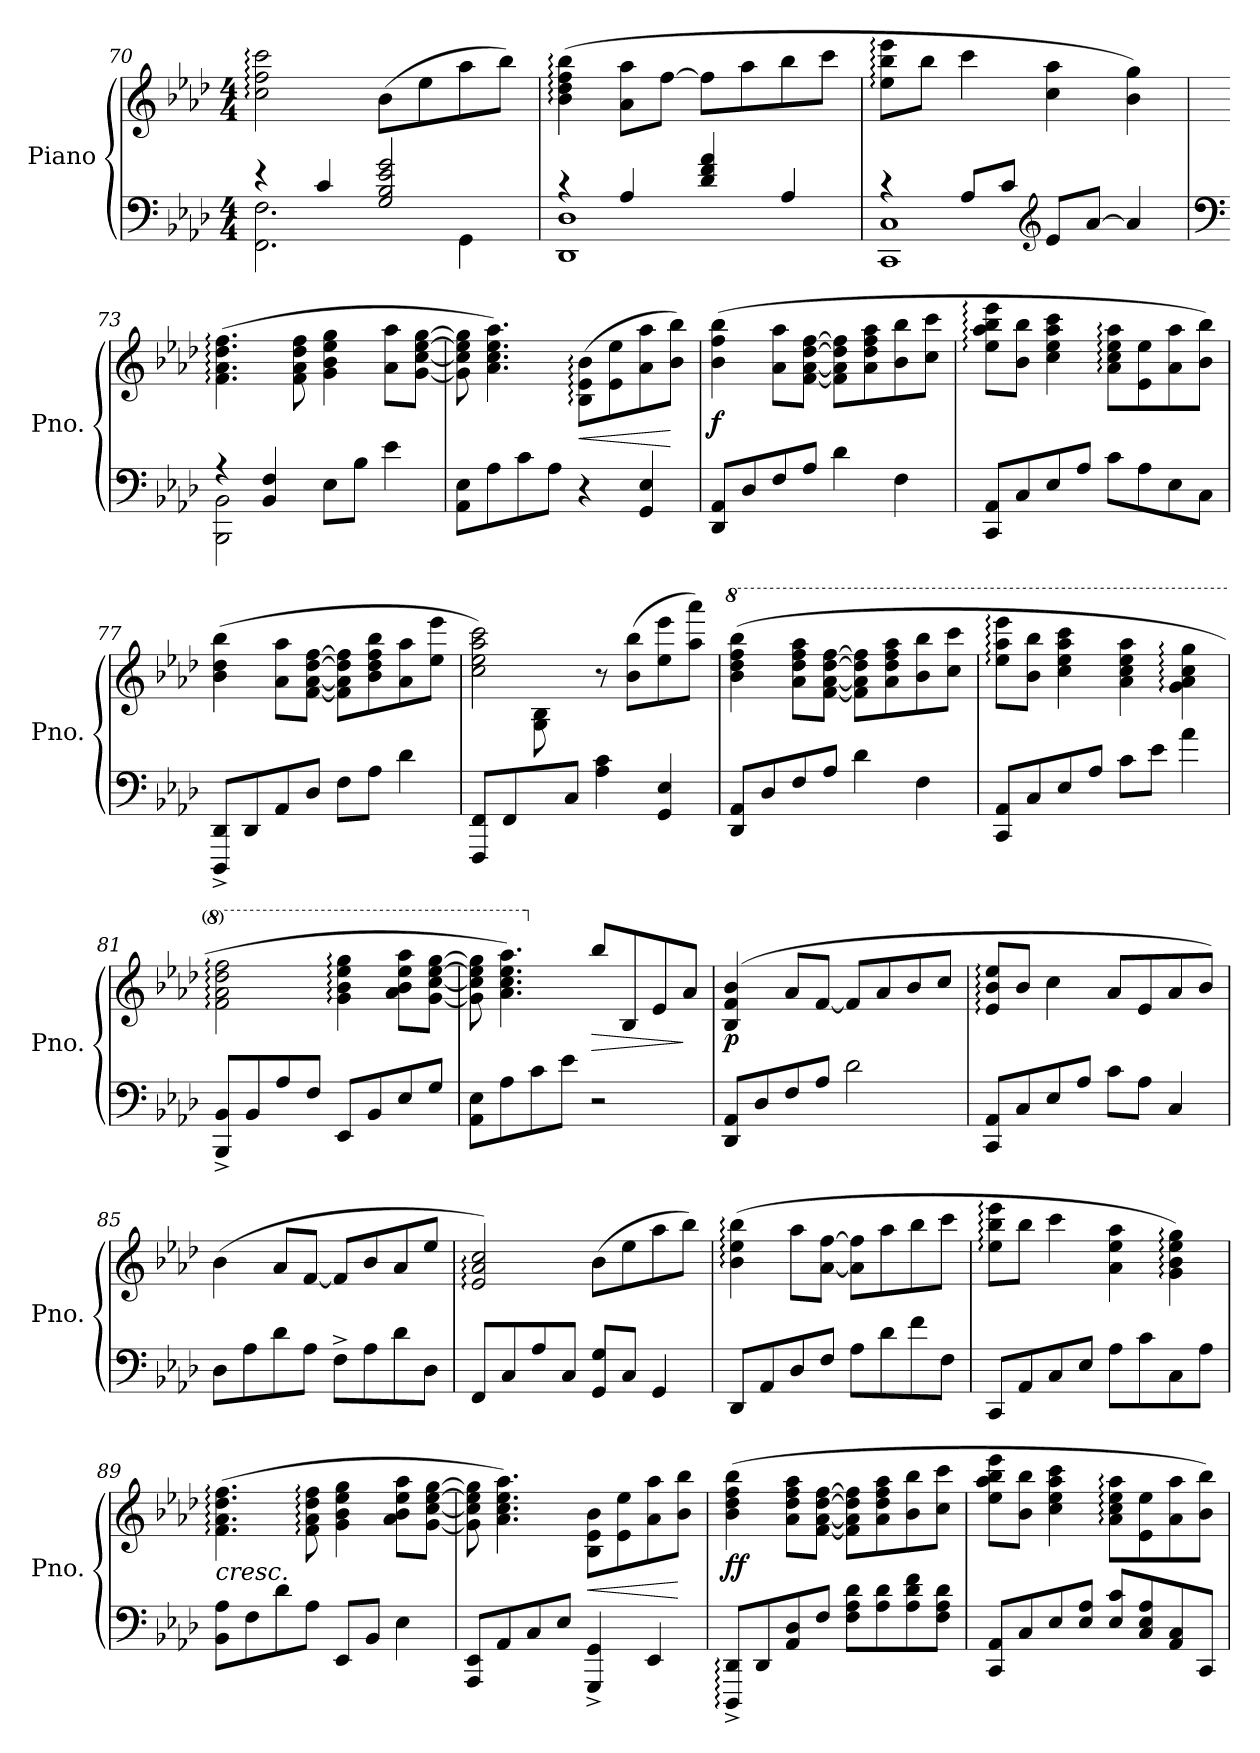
**kern	**kern	**dynam
*part1	*part1	*part1
*staff2	*staff1	*staff1/2
*I"Piano	*	*
*I'Pno.	*	*
*clefF4	*clefG2	*
*k[b-e-a-d-]	*k[b-e-a-d-]	*
*A-:	*A-:	*
*M4/4	*M4/4	*
=70	=70	=70
*^	*	*
4r	2.FFi\ 2.Fi	2cci\: 2ffi: 2ccci:	.
4ci/	.	.	.
2Gi/ 2B-i 2e-i 2gi	.	(8b-i\L	.
.	.	8ee-i\	.
.	4GGi\	8aa-i\	.
.	.	8bb-i\J)	.
!!LO:LB:g=z
=71	=71	=71	=71
4r	1DD-i 1D-i	(4b-i\: 4dd-i: 4ffi: 4bb-i:	.
4A-i/	.	8a-i\ 8aa-iL	.
.	.	[8ffi\J	.
4d-i/ 4fi 4a-i	.	8ffi\L]	.
.	.	8aa-i\	.
4A-i/	.	8bb-i\	.
.	.	8ccci\J	.
=72	=72	=72	=72
4r	1CCi 1Ci	8ee-i\: 8bb-i: 8eee-i:L	.
.	.	8bb-i\J	.
8A-i/L	.	4ccci\	.
8ci/J	.	.	.
*clefG2	*	*	*
8e-i/L	.	4cci\ 4aa-i	.
[8a-i/J	.	.	.
4a-i/]	.	4b-i\ 4ggi)	.
=73	=73	=73	=73
*clefF4	*	*	*
4r	2BBB-i\ 2BB-i	(4.fi\: 4.a-i: 4.dd-i: 4.ffi:	.
4BB-i/ 4Fi	.	.	.
.	.	8fi\ 8a-i 8dd-i 8ffi	.
8E-i\L	2ryy	4gi\ 4b-i 4ee-i 4ggi	.
8B-i\J	.	.	.
4e-i\	.	8a-i\ 8aa-iL	.
.	.	[8gi\ [8cci [8ee-i [8ggiJ	.
*v	*v	*	*
=74	=74	=74
8AA-i\ 8E-iL	8gi\] 8cci] 8ee-i] 8ggi]	.
8A-i\	4.a-i\ 4.cci 4.ee-i 4.aa-i)	.
8ci\	.	.
8A-i\J	.	.
!	!	!LO:HP:b
4r	(8B-i\: 8e-i: 8b-i:L	<
.	8e-i\ 8ee-i	.
4GGi/ 4E-i	8a-i\ 8aa-i	.
.	8b-i\ 8bb-iJ)	[
!!LO:LB:g=z
=75	=75	=75
8DD-i/ 8AA-iL	(4b-i\ 4ffi 4bb-i	f
8D-i/	.	.
8Fi/	8a-i\ 8aa-iL	.
8A-i/J	[8fi\ [8a-i [8dd-i [8ffiJ	.
4d-i\	8fi\] 8a-i] 8dd-i] 8ffi]L	.
.	8a-i\ 8dd-i 8ffi 8aa-i	.
4Fi\	8b-i\ 8bb-i	.
.	8cci\ 8ccciJ	.
=76	=76	=76
8CCi/ 8AA-iL	8ee-i\: 8aa-i: 8bb-i: 8eee-i:L	.
8Ci/	8b-i\ 8bb-iJ	.
8E-i/	4cci\ 4ee-i 4aa-i 4ccci	.
8A-i/J	.	.
8ci\L	8a-i\: 8cci: 8ee-i: 8aa-i:L	.
8A-i\	8e-i\ 8ee-i	.
8E-i\	8a-i\ 8aa-i	.
8Ci\J	8b-i\ 8bb-iJ)	.
=77	=77	=77
8DDD-i/^ 8DD-i^L	(4b-i\ 4dd-i 4bb-i	.
8DD-i/	.	.
8AA-i/	8a-i\ 8aa-iL	.
8D-i/J	[8fi\ [8a-i [8dd-i [8ffiJ	.
8Fi\L	8fi\] 8a-i] 8dd-i] 8ffi]L	.
8A-i\J	8b-i\ 8dd-i 8ffi 8bb-i	.
4d-i\	8a-i\ 8aa-i	.
.	8ee-i\ 8eee-iJ	.
=78	=78	=78
*	*^	*
8FFFi/ 8FFiL	2cci\ 2ee-i 2aa-i 2ccci)	4ryy	.
8FFi/	.	.	.
8ryy	.	8Gi\ 8B-i	.
8Ci/J	.	2ryy	.
4A-i\ 4ci	8r	.	.
.	(8b-i\ 8bb-iL	.	.
4GGi/ 4E-i	8ee-i\ 8eee-i	.	.
.	8aa-i\ 8aaa-iJ)	8ryy	.
*	*v	*v	*
!!LO:LB:g=z
=79	=79	=79
*	*8va	*
8DD-i/ 8AA-iL	(4bb-i\ 4ddd-i 4fffi 4bbb-i	.
8D-i/	.	.
8Fi/	8aa-i\ 8ddd-i 8fffi 8aaa-iL	.
8A-i/J	[8ffi\ [8aa-i [8ddd-i [8fffiJ	.
4d-i\	8ffi\] 8aa-i] 8ddd-i] 8fffi]L	.
.	8aa-i\ 8ddd-i 8fffi 8aaa-i	.
4Fi\	8bb-i\ 8bbb-i	.
.	8ccci\ 8cccciJ	.
=80	=80	=80
8CCi/ 8AA-iL	8eee-i\: 8aaa-i: 8eeee-i:L	.
8Ci/	8bb-i\ 8bbb-iJ	.
8E-i/	4ccci\ 4eee-i 4aaa-i 4cccci	.
8A-i/J	.	.
8ci\L	4aa-i\ 4ccci 4eee-i 4aaa-i	.
8e-i\J	.	.
4a-i\	4ggi\: 4aa-i: 4ccci: 4gggi:	.
=81	=81	=81
8BBB-i/^ 8BB-i^L	2ffi\: 2aa-i: 2ddd-i: 2fffi:	.
8BB-i/	.	.
8A-i/	.	.
8Fi/J	.	.
8EE-i/L	4ggi\: 4bb-i: 4eee-i: 4gggi:	.
8BB-i/	.	.
8E-i/	8aa-i\ 8bb-i 8eee-i 8aaa-iL	.
8Gi/J	[8ggi\ [8ccci [8eee-i [8gggiJ	.
=82	=82	=82
8AA-i\ 8E-iL	8ggi\] 8ccci] 8eee-i] 8gggi]	.
8A-i\	4.aa-i\ 4.ccci 4.eee-i 4.aaa-i)	.
8ci\	.	.
8e-i\J	.	.
*	*X8va	*
!	!	!LO:HP:b
2r	8bb-i/L	>
.	8B-i/	.
.	8e-i/	.
.	8a-i/J	]
!!LO:LB:g=z
=83	=83	=83
8DD-i/ 8AA-iL	(4B-i/ 4fi 4b-i	p
8D-i/	.	.
8Fi/	8a-i/L	.
8A-i/J	[8fi/J	.
2d-i\	8fi/L]	.
.	8a-i/	.
.	8b-i/	.
.	8cci/J	.
=84	=84	=84
8CCi/ 8AA-iL	8e-i/: 8b-i: 8ee-i:L	.
8Ci/	8b-i/J	.
8E-i/	4cci\	.
8A-i/J	.	.
8ci\L	8a-i/L	.
8A-i\J	8e-i/	.
4Ci/	8a-i/	.
.	8b-i/J)	.
=85	=85	=85
8D-i\L	(4b-i\	.
8A-i\	.	.
8d-i\	8a-i/L	.
8A-i\J	[8fi/J	.
8F^i\L	8fi/L]	.
8A-i\	8b-i/	.
8d-i\	8a-i/	.
8D-i\J	8ee-i/J	.
=86	=86	=86
8FFi/L	2e-i/: 2a-i: 2cci:)	.
8Ci/	.	.
8A-i/	.	.
8Ci/J	.	.
8GGi/ 8GiL	(8b-i\L	.
8Ci/J	8ee-i\	.
4GGi/	8aa-i\	.
.	8bb-i\J)	.
!!LO:PB:g=z
=87	=87	=87
8DD-i/L	(4b-i\: 4ee-i: 4bb-i:	.
8AA-i/	.	.
8D-i/	8aa-i\L	.
8Fi/J	[8a-i\ [8ffiJ	.
8A-i\L	8a-i\] 8ffi]L	.
8d-i\	8aa-i\	.
8fi\	8bb-i\	.
8Fi\J	8ccci\J	.
=88	=88	=88
8CCi/L	8ee-i\: 8bb-i: 8eee-i:L	.
8AA-i/	8bb-i\J	.
8Ci/	4ccci\	.
8E-i/J	.	.
8A-i\L	4a-i\ 4ee-i 4aa-i	.
8ci\	.	.
8Ci\	4gi\: 4b-i: 4ee-i: 4ggi:)	.
8A-i\J	.	.
=89	=89	=89
!	!LO:TX:b:i:t=cresc.	!
8BB-i\ 8A-iL	(4.fi\: 4.a-i: 4.dd-i: 4.ffi:	.
8Fi\	.	.
8d-i\	.	.
8A-i\J	8fi\: 8a-i: 8dd-i: 8ffi:	.
8EE-i/L	4gi\ 4b-i 4ee-i 4ggi	.
8BB-i/J	.	.
4E-i\	8a-i\ 8b-i 8ee-i 8aa-iL	.
.	[8gi\ [8cci [8ee-i [8ggiJ	.
=90	=90	=90
8AAA-i/ 8EE-iL	8gi\] 8cci] 8ee-i] 8ggi]	.
8AA-i/	4.a-i\ 4.cci 4.ee-i 4.aa-i)	.
8Ci/	.	.
8E-i/J	.	.
!	!	!LO:HP:b
4GGGi/^ 4GGi^	8B-i\ 8e-i 8b-iL	<
.	8e-i\ 8ee-i	.
4EE-i/	8a-i\ 8aa-i	.
.	8b-i\ 8bb-iJ	[
!!LO:LB:g=z
=91	=91	=91
8DDD-i/:^ 8DD-i:^L	(4b-i\ 4dd-i 4ffi 4bb-i	ff
8DD-i/	.	.
8AA-i/ 8D-i	8a-i\ 8dd-i 8ffi 8aa-iL	.
8Fi/J	[8fi\ [8a-i [8dd-i [8ffiJ	.
8Fi\ 8A-i 8d-iL	8fi\] 8a-i] 8dd-i] 8ffi]L	.
8A-i\ 8d-i	8a-i\ 8dd-i 8ffi 8aa-i	.
8A-i\ 8d-i 8fi	8b-i\ 8bb-i	.
8Fi\ 8A-i 8d-iJ	8cci\ 8ccciJ	.
=92	=92	=92
8CCi/ 8AA-iL	8ee-i\ 8aa-i 8bb-i 8eee-iL	.
8Ci/	8b-i\ 8bb-iJ	.
8E-i/	4cci\ 4ee-i 4aa-i 4ccci	.
8E-i/ 8A-iJ	.	.
8E-i/ 8ciL	8a-i\: 8cci: 8ee-i: 8aa-i:L	.
8Ci/ 8E-i 8A-i	8e-i\ 8ee-i	.
8AA-i/ 8Ci	8a-i\ 8aa-i	.
8CCi/J	8b-i\ 8bb-iJ)	.
=	=	=
*-	*-	*-
